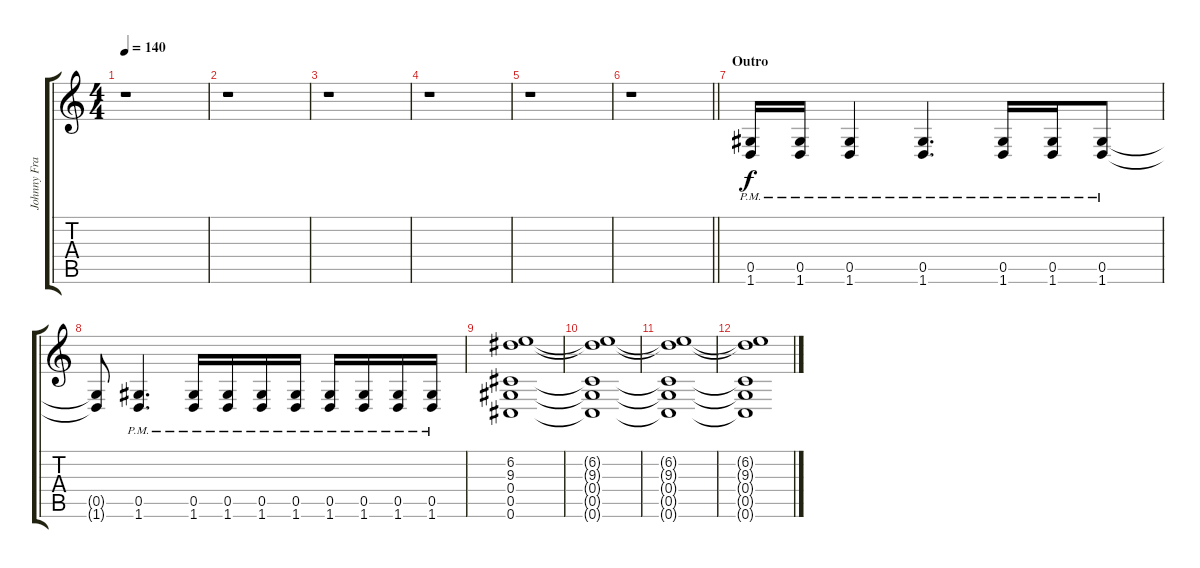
\track ("Johnny Franck" "Johnny Fra") {instrument distortionguitar}
\staff {score tabs}
\tuning (Eb4 Bb3 Gb3 Db3 Ab2 Db2) {hide}
\ts (4 4)
\tempo 140
\clef g2
\ks c
r.1{dy f} |
r.1 |
r.1 |
r.1 |
r.1 |
\barLineRight lightlight
r.1 |
\section ("" "Outro")
(0.5{pm} 1.6{pm}).16 (0.5{pm} 1.6{pm}).16 (0.5{pm} 1.6{pm}).4 (0.5{pm} 1.6{pm}).4{d} (0.5{pm} 1.6{pm}).16 (0.5{pm} 1.6{pm}).16 (0.5{pm} 1.6{pm}).8 |
(0.5{t} 1.6{t}).8 (0.5{pm} 1.6{pm}).4{d} (0.5{pm} 1.6{pm}).16 (0.5{pm} 1.6{pm}).16 (0.5{pm} 1.6{pm}).16 (0.5{pm} 1.6{pm}).16 (0.5{pm} 1.6{pm}).16 (0.5{pm} 1.6{pm}).16 (0.5{pm} 1.6{pm}).16 (0.5{pm} 1.6{pm}).16 |
(6.2 9.3 0.4 0.5 0.6).1 |
(6.2{t} 9.3{t} 0.4{t} 0.5{t} 0.6{t}).1 |
(6.2{t} 9.3{t} 0.4{t} 0.5{t} 0.6{t}).1 |
(6.2{t} 9.3{t} 0.4{t} 0.5{t} 0.6{t}).1
